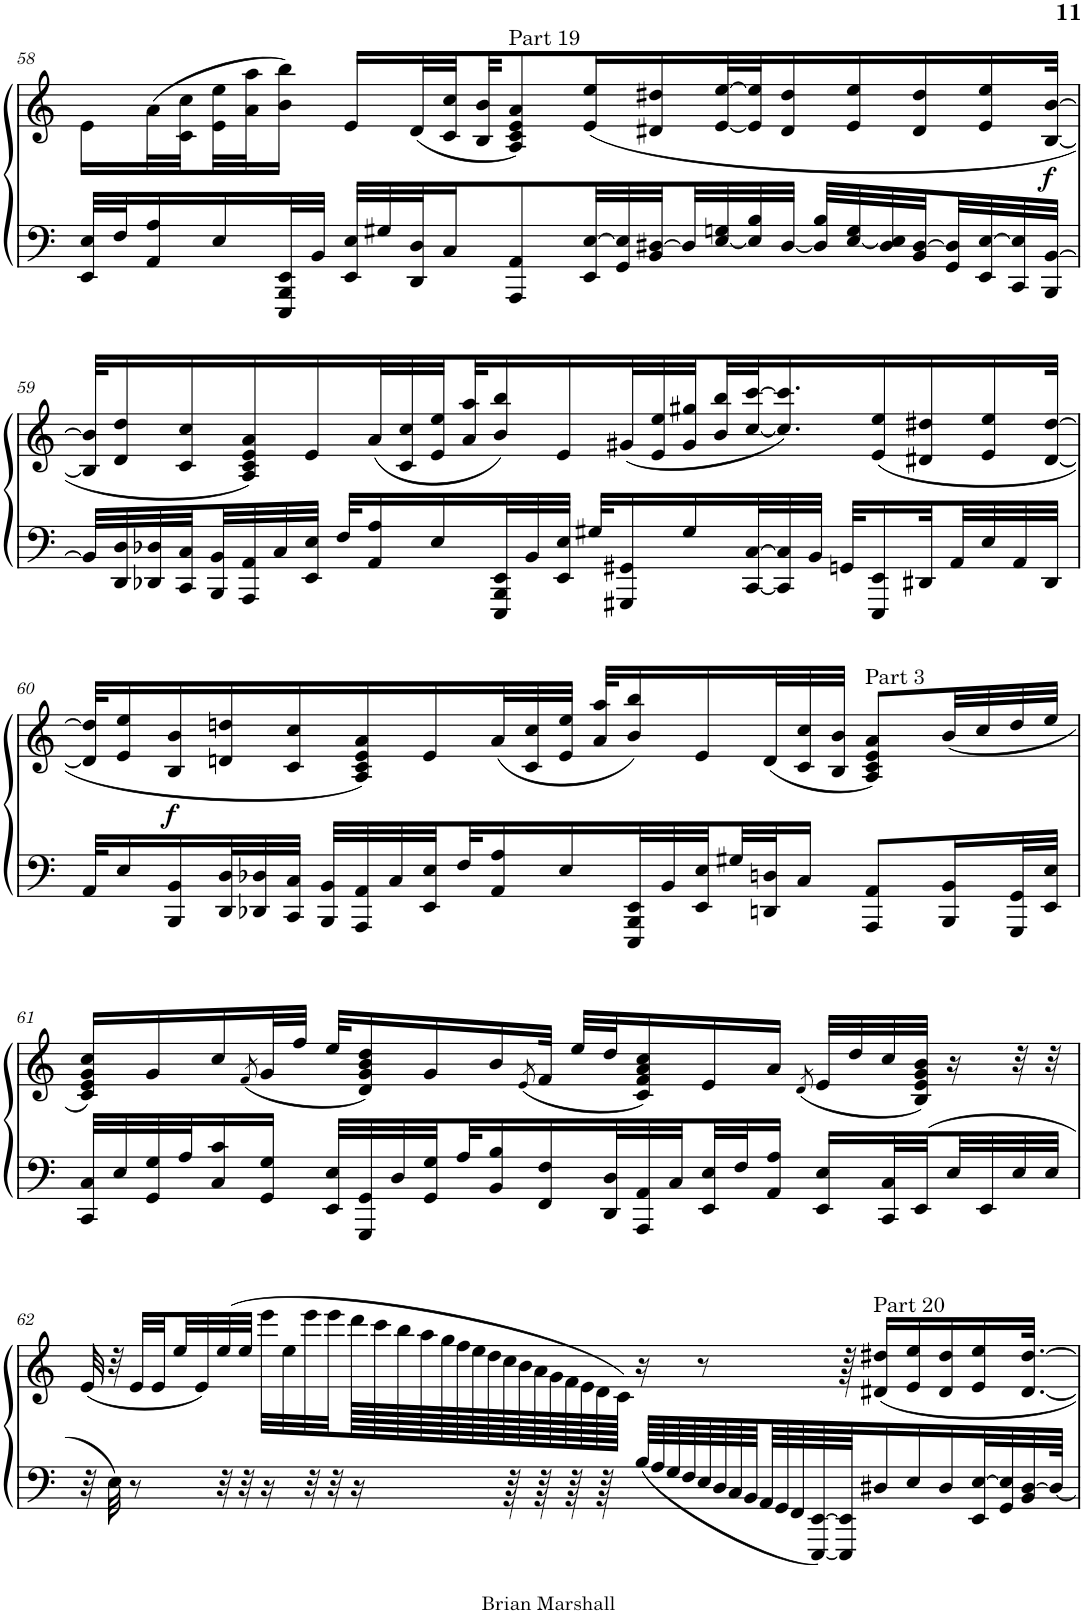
**kern	**kern	**dynam
*part1	*part1	*part1
*staff2	*staff1	*staff1/2
*I"Piano	*	*
*I'Pno.	*	*
!!LO:PB:g=z
*clefF4	*clefF4	*
*k[]	*k[]	*
*M4/4	*M4/4	*
=58	=58	=58
32EE/ 32E/LLL	16e\LL	.
32F/J	.	.
16AA/ 16A/	(32a\L	.
.	32c\ 32cc\	.
16E/	32e\ 32ee\	.
.	32a\ 32aa\J	.
32EEE/ 32BBB/ 32EE/L	16b\ 16bb\JJ)	.
32BB/JJJ	.	.
32EE/ 32E/LLL	16e/LL	.
32G#X/	.	.
32DD/ 32D/J	(32d/L	.
16C/J	32c/ 32cc/	.
.	32B/ 32b/JJ	.
!	!LO:TX:a:t=Part 19	!
8AAA/ 8AA/	8A/ 8c/ 8e/ 8a/)	.
32EE/ [32E/LL	(16e/ 16ee/L	.
32GG/ 32E/]	.	.
32BB/ [32D#X/	16d#X/ 16dd#X/	.
32D#/]	.	.
[32E/ 32Gn/	[32e/ [32ee/L	.
32E/] 32B/	32e/] 32ee/]J	.
[32D#/JJJ	16d#/ 16dd#/	.
32D#/] 32B/LLL	.	.
[32E/ 32G/	16e/ 16ee/	.
32D#/ 32E/]	.	.
32BB/ [32D#/	16d#/ 16dd#/	.
32GG/ 32D#/]	.	.
32EE/ [32E/	16e/ 16ee/	.
32CC/ 32E/]	.	.
!	!	!LO:DY:b
32BBB/ [32BB/JJJ	[32B/ [32b/JJk	f
!!LO:LB:g=z
=59	=59	=59
32BB/LLL]	32B/] 32b/]KLL	.
32DD/ 32D/	16d/ 16dd/	.
32DD-X/ 32D-X/	.	.
32CC/ 32C/	16c/ 16cc/	.
32BBB/ 32BB/	.	.
32AAA/ 32AA/	16A/ 16c/ 16e/ 16a/)	.
32C/	.	.
32EE/ 32E/JJJ	16e/	.
32F/KLL	.	.
16AA/ 16A/	(32a/L	.
.	32c/ 32cc/	.
16E/	32e/ 32ee/	.
.	32a/ 32aa/J	.
32EEE/ 32BBB/ 32EE/L	16b/ 16bb/)	.
32BB/	.	.
32EE/ 32E/JJJ	16e/	.
32G#X/KLL	.	.
16GGG#X/ 16GG#X/	(32g#X/L	.
.	32e/ 32ee/	.
16G#/	32g#/ 32gg#X/	.
.	32b/ 32bb/	.
[32CC/ [32C/L	[32cc/ [32ccc/J	.
32CC/] 32C/]	16.cc/] 16.ccc/])	.
32BB/JJJ	.	.
32GGn/KLL	.	.
16EEE/ 16EE/	(16e/ 16ee/	.
32DD#X/L	16d#X/ 16dd#X/	.
32AA/	.	.
32E/	16e/ 16ee/	.
32AA/	.	.
32DD#/JJJ	[32d#/ [32dd#/JJk	.
!!LO:LB:g=z
=60	=60	=60
32AA/KLL	32d#/] 32dd#/]KLL	.
16E/	16e/ 16ee/	.
!	!	!LO:DY:b
16BBB/ 16BB/	16B/ 16b/	f
32DD/ 32D/L	16dn/ 16ddn/	.
32DD-X/ 32D-X/	.	.
32CC/ 32C/JJJ	16c/ 16cc/	.
32BBB/ 32BB/LLL	.	.
32AAA/ 32AA/	16A/ 16c/ 16e/ 16a/)	.
32C/	.	.
32EE/ 32E/	16e/	.
32F/J	.	.
16AA/ 16A/	(32a/L	.
.	32c/ 32cc/	.
16E/	32e/ 32ee/JJJ	.
.	32a/ 32aa/KLL	.
32EEE/ 32BBB/ 32EE/L	16b/ 16bb/)	.
32BB/	.	.
32EE/ 32E/	16e/	.
32G#X/	.	.
32DDn/ 32Dn/J	(32d/L	.
16C/JJ	32c/ 32cc/	.
.	32B/ 32b/JJJ	.
!	!LO:TX:a:t=Part 3	!
8AAA/ 8AA/L	8A/ 8c/ 8e/ 8a/L)	.
16BBB/ 16BB/L	(32b/LL	.
.	32cc/	.
32GGG/ 32GG/L	32dd/	.
32EE/ 32E/JJJ	32ee/JJJ	.
!!LO:LB:g=z
=61	=61	=61
32CC/ 32C/LLL	16c/ 16e/ 16g/ 16cc/LL)	.
32E/	.	.
32GG/ 32G/	16g/	.
32A/J	.	.
16C/ 16c/	16cc/	.
.	(8qf/	.
16GG/ 16G/JJ	32g/L	.
.	32ff/JJJ	.
32EE/ 32E/LLL	32ee/KLL	.
32GGG/ 32GG/	16d/ 16g/ 16b/ 16dd/)	.
32D/	.	.
32GG/ 32G/	16g/	.
32A/J	.	.
16BB/ 16B/	16b/	.
.	(8qe/	.
16FF/ 16F/	32f/JJk	.
.	32ee/LLL	.
32DD/ 32D/L	32dd/J	.
32AAA/ 32AA/	16c/ 16f/ 16a/ 16cc/)	.
32C/	.	.
32EE/ 32E/	16e/	.
32F/J	.	.
16AA/ 16A/JJ	16a/JJ	.
.	(8qd/	.
16EE/ 16E/LL	32e/LLL	.
.	32dd/	.
32CC/ 32C/L	32cc/	.
32EE/	32B/ 32e/ 32g/ 32b/JJJ)	.
32E/	16r	.
32EE/	.	.
32E/	32r	.
32E/JJJ	32r	.
!!LO:LB:g=z
=62	=62	=62
32r	(32e/	.
32E\	32r	.
8r	32e/LLL	.
.	32e/	.
.	32ee/	.
.	32e/)	.
32r	(32ee/	.
32r	32ee/JJJ	.
16r	32eee\LLL	.
.	32ee\	.
32r	32eee\	.
32r	32eee\	.
16r	128ddd\LL	.
.	128ccc\	.
.	128bb\	.
.	128aa\	.
.	128gg\	.
.	128ff\	.
.	128ee\	.
.	128dd\	.
64r	128cc\	.
.	128b\	.
64r	128a\	.
.	128g\	.
64r	128f\	.
.	128e\	.
64r	128d\	.
.	128c\JJJJJ)	.
64B/LLLL	16r	.
64A/	.	.
64G/	.	.
64F/	.	.
64E/	8r	.
64D/	.	.
64C/	.	.
64BB/	.	.
64AA/	.	.
64GG/	.	.
64FF/	.	.
[64EEE/ [64EE/	.	.
64EEE/] 64EE/]JJ	64r	.
!	!LO:TX:a:t=Part 20	!
16D#X/	16d#X/ 16dd#X/LL	.
16E/	16e/ 16ee/	.
16D#/	16d#/ 16dd#/	.
32EE/ [32E/L	16e/ 16ee/	.
32GG/ 32E/]	.	.
32BB/ [32D#/	[32.d#/ [32.dd#/JJk	.
64D#/JJJk_	.	.
=	=	=
*-	*-	*-
